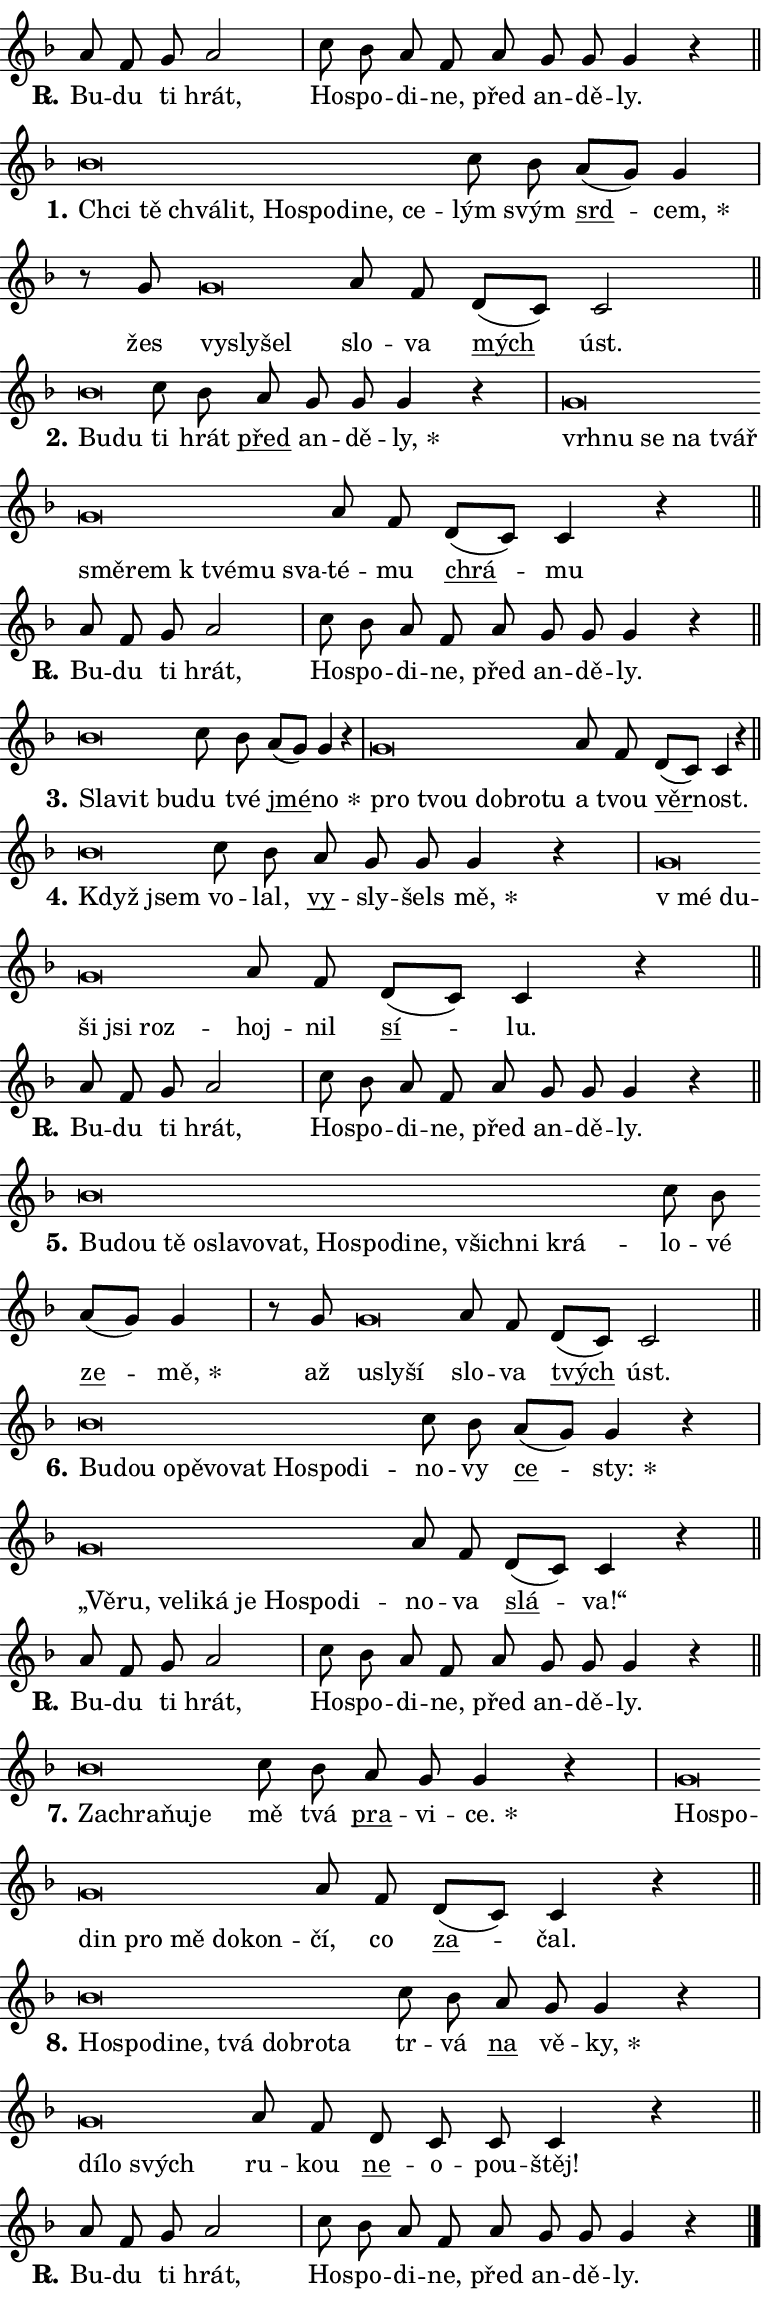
\version "2.24.0"
\header { tagline = "" }
\paper {
  indent = 0\cm
  top-margin = 0\cm
  right-margin = 0.13\cm % to fit lyric hyphens
  bottom-margin = 0\cm
  left-margin = 0\cm
  paper-width = 13\cm
  page-breaking = #ly:one-page-breaking
  system-system-spacing.basic-distance = #11
  score-system-spacing.basic-distance = #11
  ragged-last = ##f
}


%% Author: Thomas Morley
%% https://lists.gnu.org/archive/html/lilypond-user/2020-05/msg00002.html
#(define (line-position grob)
"Returns position of @var[grob} in current system:
   @code{'start}, if at first time-step
   @code{'end}, if at last time-step
   @code{'middle} otherwise
"
  (let* ((col (ly:item-get-column grob))
         (ln (ly:grob-object col 'left-neighbor))
         (rn (ly:grob-object col 'right-neighbor))
         (col-to-check-left (if (ly:grob? ln) ln col))
         (col-to-check-right (if (ly:grob? rn) rn col))
         (break-dir-left
           (and
             (ly:grob-property col-to-check-left 'non-musical #f)
             (ly:item-break-dir col-to-check-left)))
         (break-dir-right
           (and
             (ly:grob-property col-to-check-right 'non-musical #f)
             (ly:item-break-dir col-to-check-right))))
        (cond ((eqv? 1 break-dir-left) 'start)
              ((eqv? -1 break-dir-right) 'end)
              (else 'middle))))

#(define (tranparent-at-line-position vctor)
  (lambda (grob)
  "Relying on @code{line-position} select the relevant enry from @var{vctor}.
Used to determine transparency,"
    (case (line-position grob)
      ((end) (not (vector-ref vctor 0)))
      ((middle) (not (vector-ref vctor 1)))
      ((start) (not (vector-ref vctor 2))))))

noteHeadBreakVisibility =
#(define-music-function (break-visibility)(vector?)
"Makes @code{NoteHead}s transparent relying on @var{break-visibility}"
#{
  \override NoteHead.transparent =
    #(tranparent-at-line-position break-visibility)
#})

#(define delete-ledgers-for-transparent-note-heads
  (lambda (grob)
    "Reads whether a @code{NoteHead} is transparent.
If so this @code{NoteHead} is removed from @code{'note-heads} from
@var{grob}, which is supposed to be @code{LedgerLineSpanner}.
As a result ledgers are not printed for this @code{NoteHead}"
    (let* ((nhds-array (ly:grob-object grob 'note-heads))
           (nhds-list
             (if (ly:grob-array? nhds-array)
                 (ly:grob-array->list nhds-array)
                 '()))
           ;; Relies on the transparent-property being done before
           ;; Staff.LedgerLineSpanner.after-line-breaking is executed.
           ;; This is fragile ...
           (to-keep
             (remove
               (lambda (nhd)
                 (ly:grob-property nhd 'transparent #f))
               nhds-list)))
      ;; TODO find a better method to iterate over grob-arrays, similiar
      ;; to filter/remove etc for lists
      ;; For now rebuilt from scratch
      (set! (ly:grob-object grob 'note-heads)  '())
      (for-each
        (lambda (nhd)
          (ly:pointer-group-interface::add-grob grob 'note-heads nhd))
        to-keep))))

squashNotes = {
  \override NoteHead.X-extent = #'(-0.2 . 0.2)
  \override NoteHead.Y-extent = #'(-0.75 . 0)
  \override NoteHead.stencil =
    #(lambda (grob)
       (let ((pos (ly:grob-property grob 'staff-position)))
         (begin
           (if (< pos -7) (display "ERROR: Lower brevis then expected\n") (display ""))
           (if (<= pos -6) ly:text-interface::print ly:note-head::print))))
}
unSquashNotes = {
  \revert NoteHead.X-extent
  \revert NoteHead.Y-extent
  \revert NoteHead.stencil
}

hideNotes = \noteHeadBreakVisibility #begin-of-line-visible
unHideNotes = \noteHeadBreakVisibility #all-visible

% work-around for resetting accidentals
% https://lilypond.org/doc/v2.23/Documentation/notation/displaying-rhythms#unmetered-music
cadenzaMeasure = {
  \cadenzaOff
  \partial 1024 s1024
  \cadenzaOn
}

#(define-markup-command (accent layout props text) (markup?)
  "Underline accented syllable"
  (interpret-markup layout props
    #{\markup \override #'(offset . 4.3) \underline { #text }#}))

responsum = \markup \concat {
  "R" \hspace #-1.05 \path #0.1 #'((moveto 0 0.07) (lineto 0.9 0.8)) \hspace #0.05 "."
}

spaceSize = #0.6828661417322834 % exact space size for TeX Gyre Schola

\layout {
  \context {
    \Staff
    \remove "Time_signature_engraver"
    \override LedgerLineSpanner.after-line-breaking = #delete-ledgers-for-transparent-note-heads
  }
  \context {
    \Lyrics {
      \override LyricSpace.minimum-distance = \spaceSize
      \override LyricText.font-name = #"TeX Gyre Schola"
      \override LyricText.font-size = 1
      \override StanzaNumber.font-name = #"TeX Gyre Schola Bold"
      \override StanzaNumber.font-size = 1
    }
  }
  \context {
    \Score 
    \override NoteHead.text =
      #(lambda (grob) 
        (let ((pos (ly:grob-property grob 'staff-position)))
          #{\markup {
            \combine
              \halign #-0.55 \raise #(if (= pos -6) 0 0.5) \override #'(thickness . 2) \draw-line #'(3.2 . 0)
              \musicglyph "noteheads.sM1"
          }#}))
  }
}

% magnetic-lyrics.ily
%
%   written by
%     Jean Abou Samra <jean@abou-samra.fr>
%     Werner Lemberg <wl@gnu.org>
%
%   adapted by
%     Jiri Hon <jiri.hon@gmail.com>
%
% Version 2022-Apr-15

% https://www.mail-archive.com/lilypond-user@gnu.org/msg149350.html

#(define (Left_hyphen_pointer_engraver context)
   "Collect syllable-hyphen-syllable occurrences in lyrics and store
them in properties.  This engraver only looks to the left.  For
example, if the lyrics input is @code{foo -- bar}, it does the
following.

@itemize @bullet
@item
Set the @code{text} property of the @code{LyricHyphen} grob between
@q{foo} and @q{bar} to @code{foo}.

@item
Set the @code{left-hyphen} property of the @code{LyricText} grob with
text @q{foo} to the @code{LyricHyphen} grob between @q{foo} and
@q{bar}.
@end itemize

Use this auxiliary engraver in combination with the
@code{lyric-@/text::@/apply-@/magnetic-@/offset!} hook."
   (let ((hyphen #f)
         (text #f))
     (make-engraver
      (acknowledgers
       ((lyric-syllable-interface engraver grob source-engraver)
        (set! text grob)))
      (end-acknowledgers
       ((lyric-hyphen-interface engraver grob source-engraver)
        ;(when (not (grob::has-interface grob 'lyric-space-interface))
          (set! hyphen grob)));)
      ((stop-translation-timestep engraver)
       (when (and text hyphen)
         (ly:grob-set-object! text 'left-hyphen hyphen))
       (set! text #f)
       (set! hyphen #f)))))

#(define (lyric-text::apply-magnetic-offset! grob)
   "If the space between two syllables is less than the value in
property @code{LyricText@/.details@/.squash-threshold}, move the right
syllable to the left so that it gets concatenated with the left
syllable.

Use this function as a hook for
@code{LyricText@/.after-@/line-@/breaking} if the
@code{Left_@/hyphen_@/pointer_@/engraver} is active."
   (let ((hyphen (ly:grob-object grob 'left-hyphen #f)))
     (when hyphen
       (let ((left-text (ly:spanner-bound hyphen LEFT)))
         (when (grob::has-interface left-text 'lyric-syllable-interface)
           (let* ((common (ly:grob-common-refpoint grob left-text X))
                  (this-x-ext (ly:grob-extent grob common X))
                  (left-x-ext
                   (begin
                     ;; Trigger magnetism for left-text.
                     (ly:grob-property left-text 'after-line-breaking)
                     (ly:grob-extent left-text common X)))
                  ;; `delta` is the gap width between two syllables.
                  (delta (- (interval-start this-x-ext)
                            (interval-end left-x-ext)))
                  (details (ly:grob-property grob 'details))
                  (threshold (assoc-get 'squash-threshold details 0.2)))
             (when (< delta threshold)
               (let* (;; We have to manipulate the input text so that
                      ;; ligatures crossing syllable boundaries are not
                      ;; disabled.  For languages based on the Latin
                      ;; script this is essentially a beautification.
                      ;; However, for non-Western scripts it can be a
                      ;; necessity.
                      (lt (ly:grob-property left-text 'text))
                      (rt (ly:grob-property grob 'text))
                      (is-space (grob::has-interface hyphen 'lyric-space-interface))
                      (space (if is-space " " ""))
                      (extra-delta (if is-space spaceSize 0))
                      ;; Append new syllable.
                      (ltrt-space (if (and (string? lt) (string? rt))
                                (string-append lt space rt)
                                (make-concat-markup (list lt space rt))))
                      ;; Right-align `ltrt` to the right side.
                      (ltrt-space-markup (grob-interpret-markup
                               grob
                               (make-translate-markup
                                (cons (interval-length this-x-ext) 0)
                                (make-right-align-markup ltrt-space)))))
                 (begin
                   ;; Don't print `left-text`.
                   (ly:grob-set-property! left-text 'stencil #f)
                   ;; Set text and stencil (which holds all collected
                   ;; syllables so far) and shift it to the left.
                   (ly:grob-set-property! grob 'text ltrt-space)
                   (ly:grob-set-property! grob 'stencil ltrt-space-markup)
                   (ly:grob-translate-axis! grob (- (- delta extra-delta)) X))))))))))


#(define (lyric-hyphen::displace-bounds-first grob)
   ;; Make very sure this callback isn't triggered too early.
   (let ((left (ly:spanner-bound grob LEFT))
         (right (ly:spanner-bound grob RIGHT)))
     (ly:grob-property left 'after-line-breaking)
     (ly:grob-property right 'after-line-breaking)
     (ly:lyric-hyphen::print grob)))

squashThreshold = #0.4

\layout {
  \context {
    \Lyrics
    \consists #Left_hyphen_pointer_engraver
    \override LyricText.after-line-breaking =
      #lyric-text::apply-magnetic-offset!
    \override LyricHyphen.stencil = #lyric-hyphen::displace-bounds-first
    \override LyricText.details.squash-threshold = \squashThreshold
    \override LyricHyphen.minimum-distance = 0
    \override LyricHyphen.minimum-length = \squashThreshold
  }
}

squashText = \override LyricText.details.squash-threshold = 9999
unSquashText = \override LyricText.details.squash-threshold = \squashThreshold

leftText = \override LyricText.self-alignment-X = #LEFT
unLeftText = \revert LyricText.self-alignment-X

starOffset = #(lambda (grob) 
                (let ((x_offset (ly:self-alignment-interface::aligned-on-x-parent grob)))
                  (if (= x_offset 0) 0 (+ x_offset 1.2))))

star = #(define-music-function (syllable)(string?)
"Append star separator at the end of a syllable"
#{
  \once \override LyricText.X-offset = #starOffset
  \lyricmode { \markup {
    #syllable
    \override #'((font-name . "TeX Gyre Schola Bold")) \hspace #0.2 \lower #0.65 \larger "*"
  } }
#})

starAccent = #(define-music-function (syllable)(string?)
"Append star separator at the end of a syllable and make accent"
#{
  \once \override LyricText.X-offset = #starOffset
  \lyricmode { \markup {
    \accent #syllable
    \override #'((font-name . "TeX Gyre Schola Bold")) \hspace #0.2 \lower #0.65 \larger "*"
  } }
#})

breath = #(define-music-function (syllable)(string?)
"Append breathing indicator at the end of a syllable"
#{
  \lyricmode { \markup { #syllable "+" } }
#})

optionalBreath = #(define-music-function (syllable)(string?)
"Append optional breathing indicator at the end of a syllable"
#{
  \lyricmode { \markup { #syllable "(+)" } }
#})


\score {
    <<
        \new Voice = "melody" { \cadenzaOn \key f \major \relative { a'8 f g a2 \cadenzaMeasure \bar "|" c8 bes \bar "" a f \bar "" a g g g4 r \cadenzaMeasure \bar "||" \break } }
        \new Lyrics \lyricsto "melody" { \lyricmode { \set stanza = \responsum
Bu -- du ti hrát, Ho -- spo -- di -- ne, před an -- dě -- ly. } }
    >>
    \layout {}
}

\score {
    <<
        \new Voice = "melody" { \cadenzaOn \key f \major \relative { \squashNotes bes'\breve*1/16 \hideNotes \breve*1/16 \bar "" \breve*1/16 \bar "" \breve*1/16 \bar "" \breve*1/16 \bar "" \breve*1/16 \bar "" \breve*1/16 \bar "" \breve*1/16 \breve*1/16 \bar "" \unHideNotes \unSquashNotes c8 bes \bar "" a[( g)] g4 \cadenzaMeasure \bar "|" r8 g \squashNotes g\breve*1/16 \hideNotes \breve*1/16 \breve*1/16 \bar "" \unHideNotes \unSquashNotes a8 f \bar "" d[( c)] c2 \cadenzaMeasure \bar "||" \break } }
        \new Lyrics \lyricsto "melody" { \lyricmode { \set stanza = "1."
\leftText Chci \squashText tě chvá -- lit, Ho -- spo -- di -- ne, ce -- \unLeftText \unSquashText lým svým \markup \accent srd -- \star cem, žes \leftText vy -- \squashText sly -- šel \unLeftText \unSquashText slo -- va \markup \accent mých úst. } }
    >>
    \layout {}
}

\score {
    <<
        \new Voice = "melody" { \cadenzaOn \key f \major \relative { \squashNotes bes'\breve*1/16 \hideNotes \breve*1/16 \bar "" \unHideNotes \unSquashNotes c8 bes \bar "" a g g g4 r \cadenzaMeasure \bar "|" \squashNotes g\breve*1/16 \hideNotes \breve*1/16 \bar "" \breve*1/16 \bar "" \breve*1/16 \bar "" \breve*1/16 \bar "" \breve*1/16 \bar "" \breve*1/16 \bar "" \breve*1/16 \bar "" \breve*1/16 \breve*1/16 \bar "" \unHideNotes \unSquashNotes a8 f \bar "" d[( c)] c4 r \cadenzaMeasure \bar "||" \break } }
        \new Lyrics \lyricsto "melody" { \lyricmode { \set stanza = "2."
\leftText Bu -- \squashText du \unLeftText \unSquashText ti hrát \markup \accent před an -- dě -- \star ly, \leftText vrh -- \squashText nu se na tvář smě -- rem "k tvé" -- mu sva -- \unLeftText \unSquashText té -- mu \markup \accent chrá -- mu } }
    >>
    \layout {}
}

\score {
    <<
        \new Voice = "melody" { \cadenzaOn \key f \major \relative { a'8 f g a2 \cadenzaMeasure \bar "|" c8 bes \bar "" a f \bar "" a g g g4 r \cadenzaMeasure \bar "||" \break } }
        \new Lyrics \lyricsto "melody" { \lyricmode { \set stanza = \responsum
Bu -- du ti hrát, Ho -- spo -- di -- ne, před an -- dě -- ly. } }
    >>
    \layout {}
}

\score {
    <<
        \new Voice = "melody" { \cadenzaOn \key f \major \relative { \squashNotes bes'\breve*1/16 \hideNotes \breve*1/16 \breve*1/16 \bar "" \unHideNotes \unSquashNotes c8 bes \bar "" a[( g)] g4 r \cadenzaMeasure \bar "|" \squashNotes g\breve*1/16 \hideNotes \breve*1/16 \bar "" \breve*1/16 \bar "" \breve*1/16 \breve*1/16 \bar "" \unHideNotes \unSquashNotes a8 f \bar "" d[( c)] c4 r \cadenzaMeasure \bar "||" \break } }
        \new Lyrics \lyricsto "melody" { \lyricmode { \set stanza = "3."
\leftText Sla -- \squashText vit bu -- \unLeftText \unSquashText du tvé \markup \accent jmé -- \star no \leftText pro \squashText tvou dob -- ro -- tu \unLeftText \unSquashText a tvou \markup \accent věr -- nost. } }
    >>
    \layout {}
}

\score {
    <<
        \new Voice = "melody" { \cadenzaOn \key f \major \relative { \squashNotes bes'\breve*1/16 \hideNotes \breve*1/16 \bar "" \unHideNotes \unSquashNotes c8 bes \bar "" a g g g4 r \cadenzaMeasure \bar "|" \squashNotes g\breve*1/16 \hideNotes \breve*1/16 \bar "" \breve*1/16 \bar "" \breve*1/16 \breve*1/16 \bar "" \unHideNotes \unSquashNotes a8 f \bar "" d[( c)] c4 r \cadenzaMeasure \bar "||" \break } }
        \new Lyrics \lyricsto "melody" { \lyricmode { \set stanza = "4."
\leftText Když \squashText jsem \unLeftText \unSquashText vo -- lal, \markup \accent vy -- sly -- šels \star mě, \leftText "v mé" \squashText du -- ši jsi roz -- \unLeftText \unSquashText hoj -- nil \markup \accent sí -- lu. } }
    >>
    \layout {}
}

\score {
    <<
        \new Voice = "melody" { \cadenzaOn \key f \major \relative { a'8 f g a2 \cadenzaMeasure \bar "|" c8 bes \bar "" a f \bar "" a g g g4 r \cadenzaMeasure \bar "||" \break } }
        \new Lyrics \lyricsto "melody" { \lyricmode { \set stanza = \responsum
Bu -- du ti hrát, Ho -- spo -- di -- ne, před an -- dě -- ly. } }
    >>
    \layout {}
}

\score {
    <<
        \new Voice = "melody" { \cadenzaOn \key f \major \relative { \squashNotes bes'\breve*1/16 \hideNotes \breve*1/16 \bar "" \breve*1/16 \bar "" \breve*1/16 \bar "" \breve*1/16 \bar "" \breve*1/16 \bar "" \breve*1/16 \bar "" \breve*1/16 \bar "" \breve*1/16 \bar "" \breve*1/16 \bar "" \breve*1/16 \bar "" \breve*1/16 \bar "" \breve*1/16 \breve*1/16 \bar "" \unHideNotes \unSquashNotes c8 bes \bar "" a[( g)] g4 \cadenzaMeasure \bar "|" r8 g \squashNotes g\breve*1/16 \hideNotes \breve*1/16 \breve*1/16 \bar "" \unHideNotes \unSquashNotes a8 f \bar "" d[( c)] c2 \cadenzaMeasure \bar "||" \break } }
        \new Lyrics \lyricsto "melody" { \lyricmode { \set stanza = "5."
\leftText Bu -- \squashText dou tě o -- sla -- vo -- vat, Ho -- spo -- di -- ne, všich -- ni krá -- \unLeftText \unSquashText lo -- vé \markup \accent ze -- \star mě, až \leftText u -- \squashText sly -- ší \unLeftText \unSquashText slo -- va \markup \accent tvých úst. } }
    >>
    \layout {}
}

\score {
    <<
        \new Voice = "melody" { \cadenzaOn \key f \major \relative { \squashNotes bes'\breve*1/16 \hideNotes \breve*1/16 \bar "" \breve*1/16 \bar "" \breve*1/16 \bar "" \breve*1/16 \bar "" \breve*1/16 \bar "" \breve*1/16 \bar "" \breve*1/16 \breve*1/16 \bar "" \unHideNotes \unSquashNotes c8 bes \bar "" a[( g)] g4 r \cadenzaMeasure \bar "|" \squashNotes g\breve*1/16 \hideNotes \breve*1/16 \bar "" \breve*1/16 \bar "" \breve*1/16 \bar "" \breve*1/16 \bar "" \breve*1/16 \bar "" \breve*1/16 \bar "" \breve*1/16 \breve*1/16 \bar "" \unHideNotes \unSquashNotes a8 f \bar "" d[( c)] c4 r \cadenzaMeasure \bar "||" \break } }
        \new Lyrics \lyricsto "melody" { \lyricmode { \set stanza = "6."
\leftText Bu -- \squashText dou o -- pě -- vo -- vat Ho -- spo -- di -- \unLeftText \unSquashText no -- vy \markup \accent ce -- \star sty: \leftText „Vě -- \squashText ru, ve -- li -- ká je Ho -- spo -- di -- \unLeftText \unSquashText no -- va \markup \accent slá -- va!“ } }
    >>
    \layout {}
}

\score {
    <<
        \new Voice = "melody" { \cadenzaOn \key f \major \relative { a'8 f g a2 \cadenzaMeasure \bar "|" c8 bes \bar "" a f \bar "" a g g g4 r \cadenzaMeasure \bar "||" \break } }
        \new Lyrics \lyricsto "melody" { \lyricmode { \set stanza = \responsum
Bu -- du ti hrát, Ho -- spo -- di -- ne, před an -- dě -- ly. } }
    >>
    \layout {}
}

\score {
    <<
        \new Voice = "melody" { \cadenzaOn \key f \major \relative { \squashNotes bes'\breve*1/16 \hideNotes \breve*1/16 \bar "" \breve*1/16 \breve*1/16 \bar "" \unHideNotes \unSquashNotes c8 bes \bar "" a g g4 r \cadenzaMeasure \bar "|" \squashNotes g\breve*1/16 \hideNotes \breve*1/16 \bar "" \breve*1/16 \bar "" \breve*1/16 \bar "" \breve*1/16 \bar "" \breve*1/16 \breve*1/16 \bar "" \unHideNotes \unSquashNotes a8 f \bar "" d[( c)] c4 r \cadenzaMeasure \bar "||" \break } }
        \new Lyrics \lyricsto "melody" { \lyricmode { \set stanza = "7."
\leftText Za -- \squashText chra -- ňu -- je \unLeftText \unSquashText mě tvá \markup \accent pra -- vi -- \star ce. \leftText Ho -- \squashText spo -- din pro mě do -- kon -- \unLeftText \unSquashText čí, co \markup \accent za -- čal. } }
    >>
    \layout {}
}

\score {
    <<
        \new Voice = "melody" { \cadenzaOn \key f \major \relative { \squashNotes bes'\breve*1/16 \hideNotes \breve*1/16 \bar "" \breve*1/16 \bar "" \breve*1/16 \bar "" \breve*1/16 \bar "" \breve*1/16 \bar "" \breve*1/16 \breve*1/16 \bar "" \unHideNotes \unSquashNotes c8 bes \bar "" a g g4 r \cadenzaMeasure \bar "|" \squashNotes g\breve*1/16 \hideNotes \breve*1/16 \breve*1/16 \bar "" \unHideNotes \unSquashNotes a8 f \bar "" d c c c4 r \cadenzaMeasure \bar "||" \break } }
        \new Lyrics \lyricsto "melody" { \lyricmode { \set stanza = "8."
\leftText Ho -- \squashText spo -- di -- ne, tvá dob -- ro -- ta \unLeftText \unSquashText tr -- vá \markup \accent na vě -- \star ky, \leftText dí -- \squashText lo svých \unLeftText \unSquashText ru -- kou \markup \accent ne -- o -- pou -- štěj! } }
    >>
    \layout {}
}

\score {
    <<
        \new Voice = "melody" { \cadenzaOn \key f \major \relative { a'8 f g a2 \cadenzaMeasure \bar "|" c8 bes \bar "" a f \bar "" a g g g4 r \cadenzaMeasure \bar "||" \break } \bar "|." }
        \new Lyrics \lyricsto "melody" { \lyricmode { \set stanza = \responsum
Bu -- du ti hrát, Ho -- spo -- di -- ne, před an -- dě -- ly. } }
    >>
    \layout {}
}
